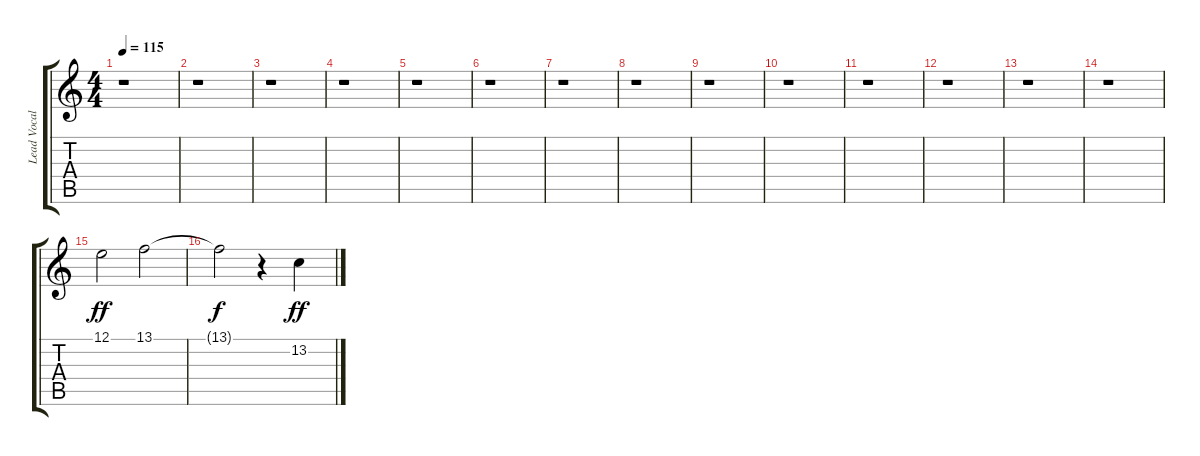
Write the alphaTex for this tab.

\track ("Lead Vocal II" "Lead Vocal") {instrument lead6voice}
\staff {score tabs}
\tuning (E4 B3 G3 D3 A2 E2) {hide}
\ts (4 4)
\tempo 115
\clef g2
\ks c
r.1{dy ff} |
r.1 |
r.1 |
r.1 |
r.1 |
r.1 |
r.1 |
r.1 |
r.1 |
r.1 |
r.1 |
r.1 |
r.1 |
r.1 |
12.1.2 13.1.2 |
13.1{t}.2{dy f} r.4 13.2.4{dy ff}
